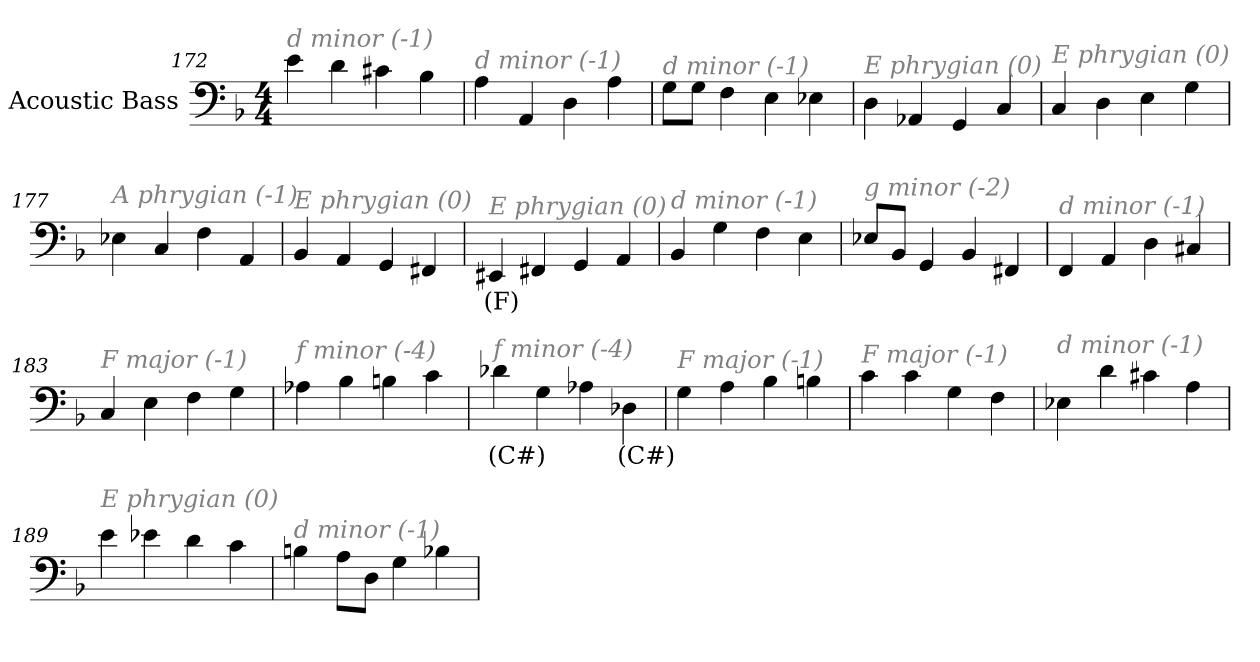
**kern	**text
*part1	*part1
*staff1	*staff1
*I"Acoustic Bass	*
*clefF4	*
*ITrd7c12	*
*k[b-]	*
*F:	*
*M4/4	*
=172	=172
!LO:TX:i:color=#808080:t=d minor (-1)	!
4E	.
4D	.
4C#X	.
4BB-	.
=173	=173
!LO:TX:i:color=#808080:t=d minor (-1)	!
4AA	.
4AAA	.
4DD	.
4AA	.
=174	=174
!LO:TX:i:color=#808080:t=d minor (-1)	!
8GGL	.
8GGJ	.
4FF	.
4EE	.
4EE-X	.
=175	=175
!LO:TX:i:color=#808080:t=E phrygian (0)	!
4DD	.
4AAA-X	.
4GGG	.
4CC	.
=176	=176
!LO:TX:i:color=#808080:t=E phrygian (0)	!
4CC	.
4DD	.
4EE	.
4GG	.
=177	=177
!LO:TX:i:color=#808080:t=A phrygian (-1)	!
4EE-X	.
4CC	.
4FF	.
4AAA	.
=178	=178
!LO:TX:i:color=#808080:t=E phrygian (0)	!
4BBB-	.
4AAA	.
4GGG	.
4FFF#X	.
=179	=179
!LO:TX:i:color=#808080:t=E phrygian (0)	!
4EEE#Xi	(F)
4FFF#X	.
4GGG	.
4AAA	.
=180	=180
!LO:TX:i:color=#808080:t=d minor (-1)	!
4BBB-	.
4GG	.
4FF	.
4EE	.
=181	=181
!LO:TX:i:color=#808080:t=g minor (-2)	!
8EE-XL	.
8BBB-J	.
4GGG	.
4BBB-	.
4FFF#X	.
=182	=182
!LO:TX:i:color=#808080:t=d minor (-1)	!
4FFF	.
4AAA	.
4DD	.
4CC#X	.
=183	=183
!LO:TX:i:color=#808080:t=F major (-1)	!
4CC	.
4EE	.
4FF	.
4GG	.
=184	=184
!LO:TX:i:color=#808080:t=f minor (-4)	!
4AA-X	.
4BB-	.
4BBn	.
4C	.
=185	=185
!LO:TX:i:color=#808080:t=f minor (-4)	!
4D-Xj	(C#)
4GG	.
4AA-X	.
4DD-Xj	(C#)
=186	=186
!LO:TX:i:color=#808080:t=F major (-1)	!
4GG	.
4AA	.
4BB-	.
4BBn	.
=187	=187
!LO:TX:i:color=#808080:t=F major (-1)	!
4C	.
4C	.
4GG	.
4FF	.
=188	=188
!LO:TX:i:color=#808080:t=d minor (-1)	!
4EE-X	.
4D	.
4C#X	.
4AA	.
=189	=189
!LO:TX:i:color=#808080:t=E phrygian (0)	!
4E	.
4E-X	.
4D	.
4C	.
=190	=190
!LO:TX:i:color=#808080:t=d minor (-1)	!
4BBn	.
8AAL	.
8DDJ	.
4GG	.
4BB-X	.
=	=
*-	*-
